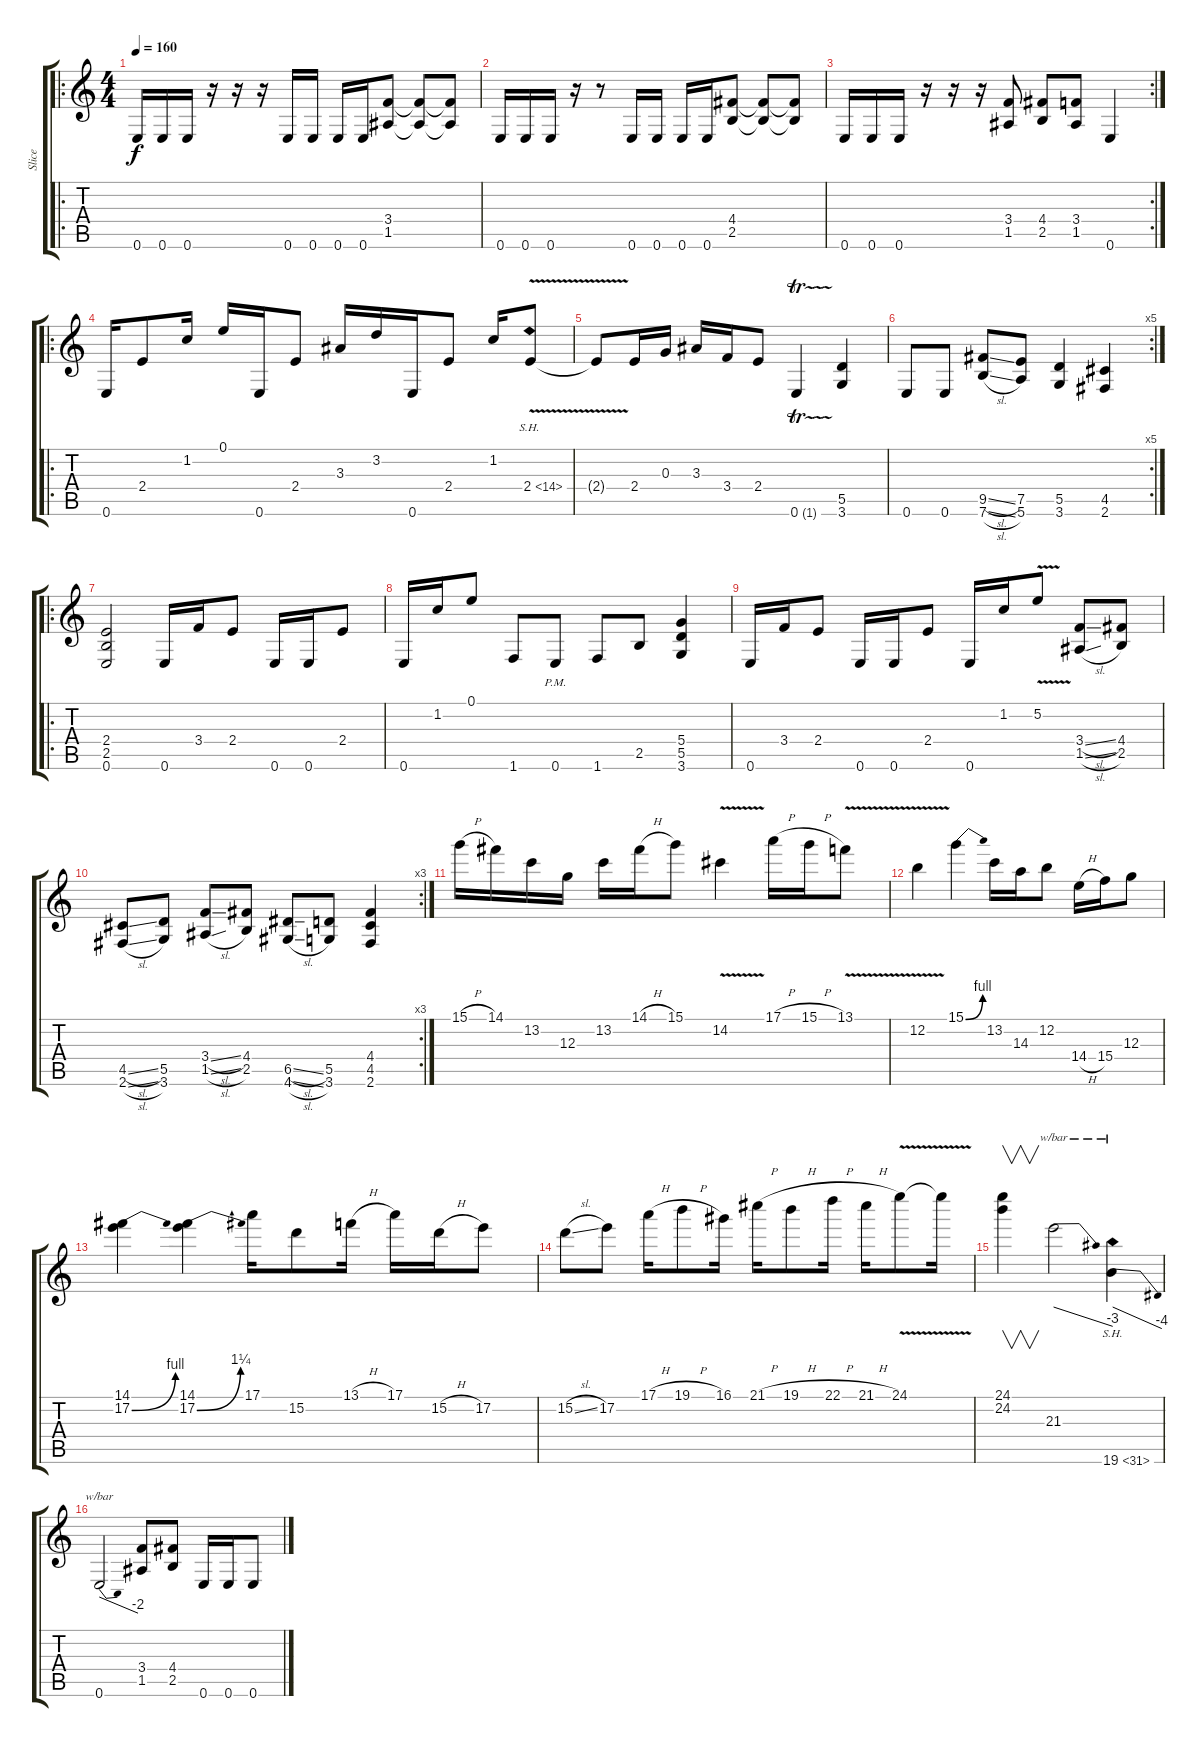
\track ("Slice" "Slice") {instrument distortionguitar}
\staff {score tabs}
\tuning (E4 B3 G3 D3 A2 E2) {hide}
\ro
\ts (4 4)
\tempo 160
\clef g2
\ks c
0.6.16{dy f instrument distortionguitar} 0.6.16 0.6.16 r.16 r.16 r.16 0.6.16 0.6.16 0.6.16 0.6.16 (3.4 1.5).8 (3.4{t} 1.5{t}).8 (3.4{t} 1.5{t}).8 |
0.6.16 0.6.16 0.6.16 r.16 r.8 0.6.16 0.6.16 0.6.16 0.6.16 (4.4 2.5).8 (4.4{t} 2.5{t}).8 (4.4{t} 2.5{t}).8 |
\rc 2
0.6.16 0.6.16 0.6.16 r.16 r.16 r.16 (3.4 1.5).8 (4.4 2.5).8 (3.4 1.5).8 0.6.4 |
\ro
0.6.16 2.4.8 1.2.16 0.1.16 0.6.16 2.4.8 3.3.16 3.2.16 0.6.16 2.4.8 1.2.16 2.4{sh 12 v}.8 |
2.4{t}.8 2.4.16 0.3.16 3.3.16 3.4.16 2.4.8 0.6{tr (1 16)}.4 (5.5 3.6).4 |
\rc 5
0.6.8 0.6.8 (9.5{sl} 7.6{sl}).8 (7.5 5.6).8 (5.5 3.6).4 (4.5 2.6).4 |
\ro
(2.4 2.5 0.6).2 0.6.16 3.4.16 2.4.8 0.6.16 0.6.16 2.4.8 |
0.6.16 1.2.16 0.1.8 1.6.8 0.6{pm}.8 1.6.8 2.5.8 (5.4 5.5 3.6).4 |
0.6.16 3.4.16 2.4.8 0.6.16 0.6.16 2.4.8 0.6.16 1.2.16 5.2{v}.8 (3.4{sl} 1.5{sl}).8 (4.4 2.5).8 |
\rc 3
(4.5{sl} 2.6{sl}).8 (5.5 3.6).8 (3.4{sl} 1.5{sl}).8 (4.4 2.5).8 (6.5{sl} 4.6{sl}).8 (5.5 3.6).8 (4.4 4.5 2.6).4 |
15.1{h}.16 14.1.16 13.2.16 12.3.16 13.2.16 14.1{h}.16 15.1.8 14.2{v}.4 17.1{h}.16 15.1{h}.16 13.1{v}.8 |
12.2{v}.4 15.1{be (bend 0 0 60 4)}.4 13.2.16 14.3.16 12.2.8 14.4{h}.16 15.4.16 12.3.8 |
(14.1 17.2{be (bend 0 0 60 4)}).4 (14.1 17.2{be (bend 0 0 60 5)}).4 17.1.16 15.2.8 13.1{h}.16 17.1.16 15.2{h}.16 17.2.8 |
15.2{sl}.8 17.2.8 17.1{h}.16 19.1{h}.8 16.1.16 21.1{h}.16 19.1{h}.8 22.1{h}.16 21.1{h}.16 24.1{v}.8 24.1{t}.16 |
(24.1 24.2).4{v} 21.3.2{tbe (dive default 0 0 60 -12)} 19.6{sh 12}.4{tbe (dive default 0 0 60 -16)} |
0.6.2{tbe (dive default 0 0 60 -8)} (3.4 1.5).8 (4.4 2.5).8 0.6.16 0.6.16 0.6.8
